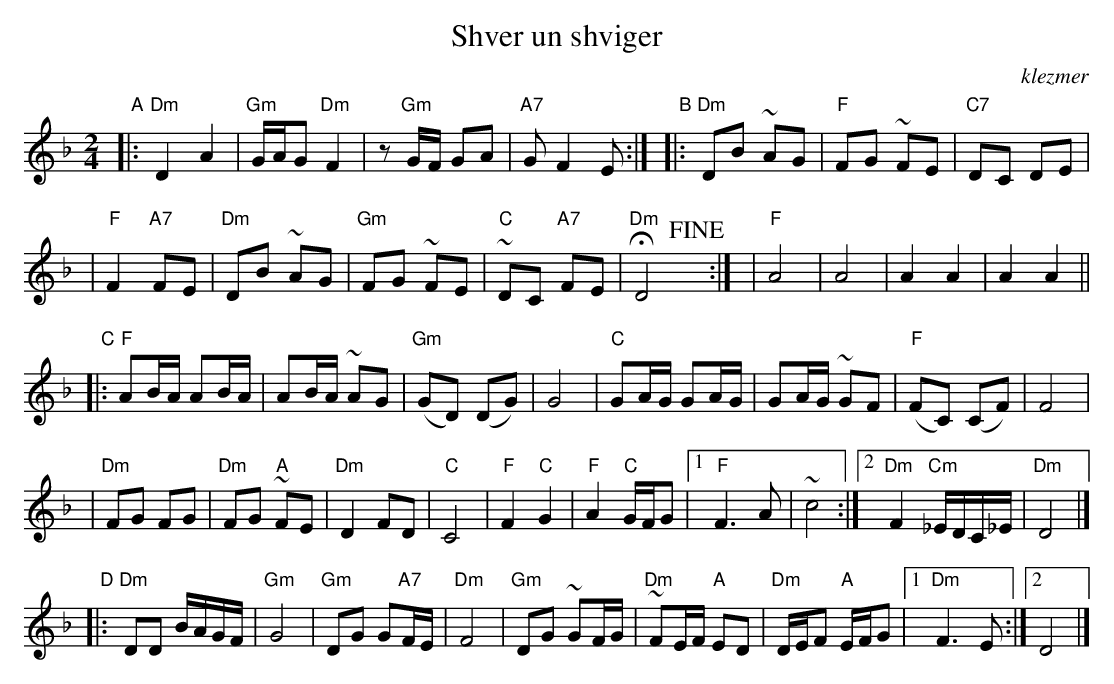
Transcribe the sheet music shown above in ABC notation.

X:1
T:Shver un shviger
O:klezmer
M:2/4
L:1/8
K:Dm
V:1
"A"\
|: "Dm"D2 A2 | "Gm"G/A/G "Dm"F2 \
| z"Gm"G/F/ GA | "A7"G F2 E :|\
"B"\
|: "Dm"DB ~AG | "F"FG ~FE \
| "C7" DC DE |
|"F"F2 "A7"FE \
| "Dm"DB ~AG | "Gm"FG ~FE \
| "C"~DC "A7"FE | "Dm"HD4 !fine!y :|\
| "F"A4 | A4 \
| A2 A2 | A2 A2 ||
"C"\
|: "F"AB/A/ AB/A/ | AB/A/ ~AG \
| "Gm"(GD) (DG) | G4 \
| "C"GA/G/ GA/G/ | GA/G/ ~GF \
| "F"(FC) (CF) | F4 |
| "Dm"FG FG | "Dm"FG "A"~FE \
| "Dm" D2 FD | "C"C4 \
| "F"F2 "C"G2 | "F"A2 "C"G/F/G \
|1 "F"F3 A | ~c4 \
:|2 "Dm"F2 "Cm"_E/D/C/_E/ | "Dm"D4 |]
"D"\
|: "Dm"DD B/A/G/F/ | "Gm"G4 \
| "Gm"DG G"A7"F/E/ | "Dm"F4 \
| "Gm"DG ~GF/G/ | "Dm"~FE/F/ "A"ED \
| "Dm"D/E/F "A"E/F/G |1 "Dm"F3 E :|2 D4 |]
